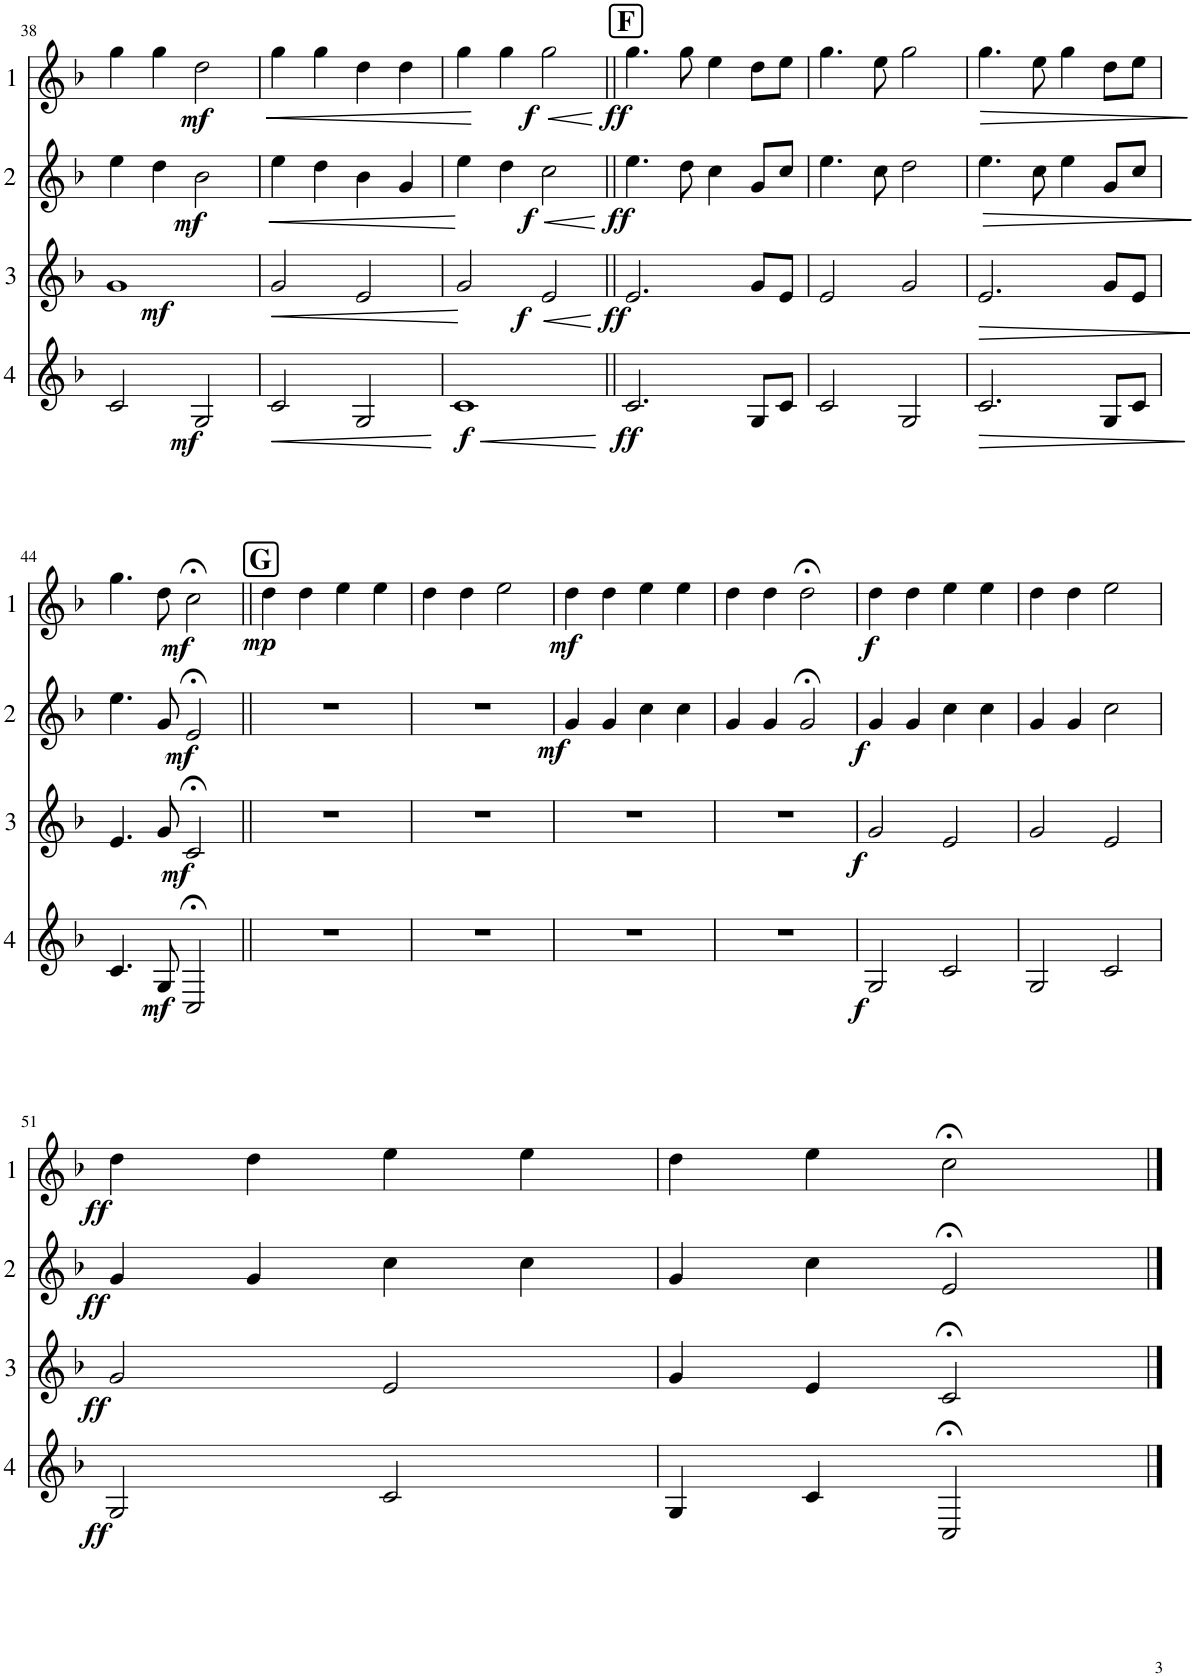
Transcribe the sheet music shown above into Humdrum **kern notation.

**kern	**dynam	**kern	**dynam	**kern	**dynam	**kern	**dynam
*part4	*part4	*part3	*part3	*part2	*part2	*part1	*part1
*staff4	*staff4	*staff3	*staff3	*staff2	*staff2	*staff1	*staff1
*I"Cor 4	*	*I"Cor 3	*	*I"Cor 2	*	*I"Cor 1	*
!!LO:PB:g=z
*clefG2	*	*clefG2	*	*clefG2	*	*clefG2	*
*Trd4c7	*	*Trd4c7	*	*Trd4c7	*	*Trd4c7	*
*k[b-]	*	*k[b-]	*	*k[b-]	*	*k[b-]	*
*M4/4	*	*M4/4	*	*M4/4	*	*M4/4	*
=38	=38	=38	=38	=38	=38	=38	=38
!	!	!	!LO:DY:b	!	!	!	!
2c/	.	1g	mf	4ee\	.	4gg\	.
.	.	.	.	4dd\	.	4gg\	.
!	!LO:DY:b	!	!	!	!LO:DY:b	!	!LO:DY:b
2G/	mf	.	.	2b-\	mf	2dd\	mf
=39	=39	=39	=39	=39	=39	=39	=39
!	!LO:HP:b	!	!LO:HP:b	!	!LO:HP:b	!	!LO:HP:b
2c/	<	2g/	<	4ee\	<	4gg\	<
.	.	.	.	4dd\	.	4gg\	.
2G/	.	2e/	.	4b-\	.	4dd\	.
.	.	.	.	4g/	.	4dd\	.
.	[	.	[	.	[	.	[
=40	=40	=40	=40	=40	=40	=40	=40
!	!LO:HP:b	!	!	!	!	!	!
!	!LO:DY:n=1:b	!	!	!	!	!	!
1c	< f	2g/	.	4ee\	.	4gg\	.
.	.	.	.	4dd\	.	4gg\	.
!	!	!	!LO:HP:b	!	!LO:HP:b	!	!LO:HP:b
!	!	!	!LO:DY:n=1:b	!	!LO:DY:n=1:b	!	!LO:DY:n=1:b
.	.	2e/	< f	2cc\	< f	2gg\	< f
.	[	.	[	.	[	.	[
!!LO:REH:place=s1:a:B:cj:fs=14:t=F
=41||	=41||	=41||	=41||	=41||	=41||	=41||	=41||
!	!LO:DY:b	!	!LO:DY:b	!	!LO:DY:b	!	!LO:DY:b
2.c/	ff	2.e/	ff	4.ee\	ff	4.gg\	ff
.	.	.	.	8dd\	.	8gg\	.
.	.	.	.	4cc\	.	4ee\	.
8G/L	.	8g/L	.	8g/L	.	8dd\L	.
8c/J	.	8e/J	.	8cc/J	.	8ee\J	.
=42	=42	=42	=42	=42	=42	=42	=42
2c/	.	2e/	.	4.ee\	.	4.gg\	.
.	.	.	.	8cc\	.	8ee\	.
2G/	.	2g/	.	2dd\	.	2gg\	.
=43	=43	=43	=43	=43	=43	=43	=43
!	!LO:HP:b	!	!LO:HP:b	!	!LO:HP:b	!	!LO:HP:b
2.c/	>	2.e/	>	4.ee\	>	4.gg\	>
.	.	.	.	8cc\	.	8ee\	.
.	.	.	.	4ee\	.	4gg\	.
8G/L	.	8g/L	.	8g/L	.	8dd\L	.
8c/J	.	8e/J	.	8cc/J	.	8ee\J	.
.	]	.	]	.	]	.	]
!!LO:LB:g=z
=44	=44	=44	=44	=44	=44	=44	=44
4.c/	.	4.e/	.	4.ee\	.	4.gg\	.
!	!LO:DY:b	!	!	!	!	!	!
8G/	mf	8g/	.	8g/	.	8dd\	.
!	!	!	!LO:DY:b	!	!LO:DY:b	!	!LO:DY:b
2C;</	.	2c;</	mf	2e;</	mf	2cc;<\	mf
!!LO:REH:place=s1:a:B:cj:fs=14:t=G
=45||	=45||	=45||	=45||	=45||	=45||	=45||	=45||
!	!	!	!	!	!	!	!LO:DY:b
1r	.	1r	.	1r	.	4dd\	mp
.	.	.	.	.	.	4dd\	.
.	.	.	.	.	.	4ee\	.
.	.	.	.	.	.	4ee\	.
=46	=46	=46	=46	=46	=46	=46	=46
1r	.	1r	.	1r	.	4dd\	.
.	.	.	.	.	.	4dd\	.
.	.	.	.	.	.	2ee\	.
=47	=47	=47	=47	=47	=47	=47	=47
!	!	!	!	!	!LO:DY:b	!	!LO:DY:b
1r	.	1r	.	4g/	mf	4dd\	mf
.	.	.	.	4g/	.	4dd\	.
.	.	.	.	4cc\	.	4ee\	.
.	.	.	.	4cc\	.	4ee\	.
=48	=48	=48	=48	=48	=48	=48	=48
1r	.	1r	.	4g/	.	4dd\	.
.	.	.	.	4g/	.	4dd\	.
.	.	.	.	2g;</	.	2dd;<\	.
=49	=49	=49	=49	=49	=49	=49	=49
!	!LO:DY:b	!	!LO:DY:b	!	!LO:DY:b	!	!LO:DY:b
2G/	f	2g/	f	4g/	f	4dd\	f
.	.	.	.	4g/	.	4dd\	.
2c/	.	2e/	.	4cc\	.	4ee\	.
.	.	.	.	4cc\	.	4ee\	.
=50	=50	=50	=50	=50	=50	=50	=50
2G/	.	2g/	.	4g/	.	4dd\	.
.	.	.	.	4g/	.	4dd\	.
2c/	.	2e/	.	2cc\	.	2ee\	.
!!LO:LB:g=z
=51	=51	=51	=51	=51	=51	=51	=51
!	!LO:DY:b	!	!LO:DY:b	!	!LO:DY:b	!	!LO:DY:b
2G/	ff	2g/	ff	4g/	ff	4dd\	ff
.	.	.	.	4g/	.	4dd\	.
2c/	.	2e/	.	4cc\	.	4ee\	.
.	.	.	.	4cc\	.	4ee\	.
=52	=52	=52	=52	=52	=52	=52	=52
4G/	.	4g/	.	4g/	.	4dd\	.
4c/	.	4e/	.	4cc\	.	4ee\	.
2C;</	.	2c;</	.	2e;</	.	2cc;<\	.
==	==	==	==	==	==	==	==
*-	*-	*-	*-	*-	*-	*-	*-
